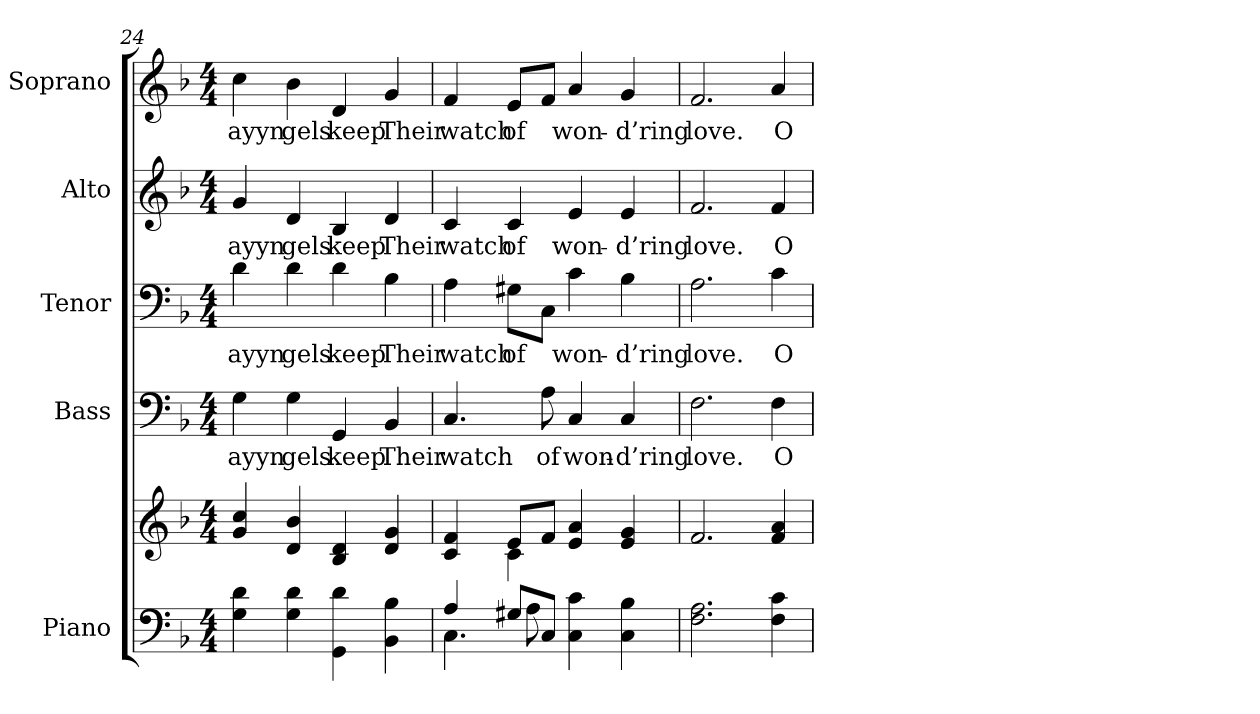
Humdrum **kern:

**kern	**kern	**kern	**text	**kern	**text	**kern	**text	**kern	**text
*part5	*part5	*part4	*part4	*part3	*part3	*part2	*part2	*part1	*part1
*staff6	*staff5	*staff4	*staff4	*staff3	*staff3	*staff2	*staff2	*staff1	*staff1
*I"Piano	*	*I"Bass	*	*I"Tenor	*	*I"Alto	*	*I"Soprano	*
*I'Pno.	*	*I'B.	*	*I'T.	*	*I'A.	*	*I'S.	*
*clefF4	*clefG2	*clefF4	*	*clefF4	*	*clefG2	*	*clefG2	*
*k[b-]	*k[b-]	*k[b-]	*	*k[b-]	*	*k[b-]	*	*k[b-]	*
*F:	*F:	*F:	*	*F:	*	*F:	*	*F:	*
*M4/4	*M4/4	*M4/4	*	*M4/4	*	*M4/4	*	*M4/4	*
=24	=24	=24	=24	=24	=24	=24	=24	=24	=24
!	!	!	!LO:LY:b:color=#000000	!	!	!	!	!	!
!	!	!	!	!	!LO:LY:b:color=#000000	!	!	!	!
!	!	!	!	!	!	!	!LO:LY:b:color=#000000	!	!
!	!	!	!	!	!	!	!	!	!LO:LY:b:color=#000000
4Gi\ 4di	4gi/ 4cci	4Gi\	ayyn	4di\	ayyn	4gi/	ayyn	4cci\	ayyn
!	!	!	!LO:LY:b:color=#000000	!	!	!	!	!	!
!	!	!	!	!	!LO:LY:b:color=#000000	!	!	!	!
!	!	!	!	!	!	!	!LO:LY:b:color=#000000	!	!
!	!	!	!	!	!	!	!	!	!LO:LY:b:color=#000000
4Gi\ 4di	4di/ 4b-i	4Gi\	gels	4di\	gels	4di/	gels	4b-i\	gels
!	!	!	!LO:LY:b:color=#000000	!	!	!	!	!	!
!	!	!	!	!	!LO:LY:b:color=#000000	!	!	!	!
!	!	!	!	!	!	!	!LO:LY:b:color=#000000	!	!
!	!	!	!	!	!	!	!	!	!LO:LY:b:color=#000000
4GGi\ 4di	4B-i/ 4di	4GGi/	keep	4di\	keep	4B-i/	keep	4di/	keep
!	!	!	!LO:LY:b:color=#000000	!	!	!	!	!	!
!	!	!	!	!	!LO:LY:b:color=#000000	!	!	!	!
!	!	!	!	!	!	!	!LO:LY:b:color=#000000	!	!
!	!	!	!	!	!	!	!	!	!LO:LY:b:color=#000000
4BB-i\ 4B-i	4di/ 4gi	4BB-i/	Their	4B-i\	Their	4di/	Their	4gi/	Their
!!LO:PB:g=z
=25	=25	=25	=25	=25	=25	=25	=25	=25	=25
*^	*^	*	*	*	*	*	*	*	*
!	!	!	!	!	!LO:LY:b:color=#000000	!	!	!	!	!	!
!	!	!	!	!	!	!	!LO:LY:b:color=#000000	!	!	!	!
!	!	!	!	!	!	!	!	!	!LO:LY:b:color=#000000	!	!
!	!	!	!	!	!	!	!	!	!	!	!LO:LY:b:color=#000000
4Ai/	4.Ci\	4ci/ 4fi	4ryy	4.Ci/	watch	4Ai\	watch	4ci/	watch	4fi/	watch
!	!	!	!	!	!	!	!LO:LY:b:color=#000000	!	!	!	!
!	!	!	!	!	!	!	!	!	!LO:LY:b:color=#000000	!	!
!	!	!	!	!	!	!	!	!	!	!	!LO:LY:b:color=#000000
8G#Xi/L	.	8ei/L	4ci\	.	.	8G#Xi\L	of	4ci/	of	8ei/L	of
!	!	!	!	!	!LO:LY:b:color=#000000	!	!	!	!	!	!
8Ci/J	8Ai\	8fi/J	.	8Ai\	of	8Ci\J	.	.	.	8fi/J	.
!	!	!	!	!	!LO:LY:b:color=#000000	!	!	!	!	!	!
!	!	!	!	!	!	!	!LO:LY:b:color=#000000	!	!	!	!
!	!	!	!	!	!	!	!	!	!LO:LY:b:color=#000000	!	!
!	!	!	!	!	!	!	!	!	!	!	!LO:LY:b:color=#000000
4Ci\ 4ci	2ryy	4ei/ 4ai	2ryy	4Ci/	won-	4ci\	won-	4ei/	won-	4ai/	won-
!	!	!	!	!	!LO:LY:b:color=#000000	!	!	!	!	!	!
!	!	!	!	!	!	!	!LO:LY:b:color=#000000	!	!	!	!
!	!	!	!	!	!	!	!	!	!LO:LY:b:color=#000000	!	!
!	!	!	!	!	!	!	!	!	!	!	!LO:LY:b:color=#000000
4Ci\ 4B-i	.	4ei/ 4gi	.	4Ci/	-d’ring	4B-i\	-d’ring	4ei/	-d’ring	4gi/	-d’ring
*v	*v	*	*	*	*	*	*	*	*	*	*
*	*v	*v	*	*	*	*	*	*	*	*
=26	=26	=26	=26	=26	=26	=26	=26	=26	=26
!	!	!	!LO:LY:b:color=#000000	!	!	!	!	!	!
!	!	!	!	!	!LO:LY:b:color=#000000	!	!	!	!
!	!	!	!	!	!	!	!LO:LY:b:color=#000000	!	!
!	!	!	!	!	!	!	!	!	!LO:LY:b:color=#000000
2.Fi\ 2.Ai	2.fi/	2.Fi\	love.	2.Ai\	love.	2.fi/	love.	2.fi/	love.
!	!	!	!LO:LY:b:color=#000000	!	!	!	!	!	!
!	!	!	!	!	!LO:LY:b:color=#000000	!	!	!	!
!	!	!	!	!	!	!	!LO:LY:b:color=#000000	!	!
!	!	!	!	!	!	!	!	!	!LO:LY:b:color=#000000
4Fi\ 4ci	4fi/ 4ai	4Fi\	O	4ci\	O	4fi/	O	4ai/	O
=	=	=	=	=	=	=	=	=	=
*-	*-	*-	*-	*-	*-	*-	*-	*-	*-
